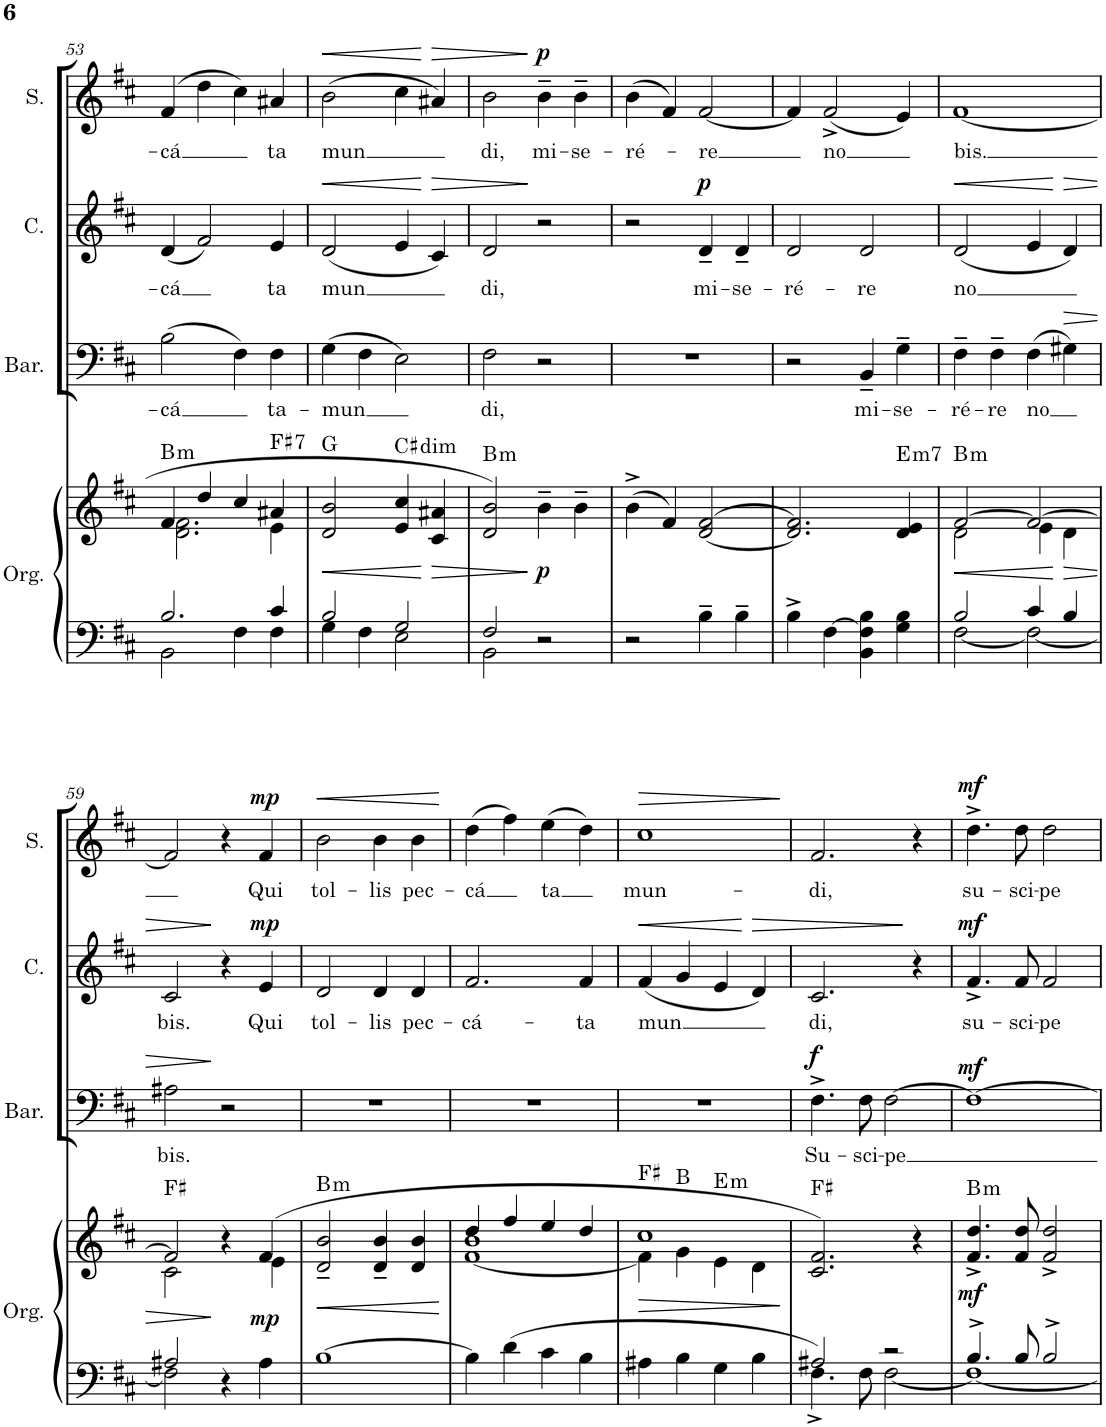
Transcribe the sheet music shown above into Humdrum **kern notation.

**kern	**kern	**dynam	**harte	**kern	**text	**dynam	**kern	**text	**dynam	**kern	**text	**dynam
*part4	*part4	*part4	*part4	*part3	*part3	*part3	*part2	*part2	*part2	*part1	*part1	*part1
*staff5	*staff4	*staff4/5	*	*staff3	*staff3	*staff3	*staff2	*staff2	*staff2	*staff1	*staff1	*staff1
*I"Órgano	*	*	*	*I"Barítono	*	*	*I"Contralto	*	*	*I"Soprano	*	*
*	*	*	*	*I'Bar.	*	*	*I'C.	*	*	*I'S.	*	*
!!LO:PB:g=z
*clefF4	*clefG2	*	*	*clefF4	*	*	*clefG2	*	*	*clefG2	*	*
*k[f#c#]	*k[f#c#]	*	*	*k[f#c#]	*	*	*k[f#c#]	*	*	*k[f#c#]	*	*
*M4/4	*M4/4	*	*	*M4/4	*	*	*M4/4	*	*	*M4/4	*	*
*met(c)	*met(c)	*	*	*met(c)	*	*	*met(c)	*	*	*met(c)	*	*
=53	=53	=53	=53	=53	=53	=53	=53	=53	=53	=53	=53	=53
*^	*^	*	*	*	*	*	*	*	*	*	*	*
!	!	!	!	!	!LO:H:kt=m	!	!LO:LY:b	!	!	!LO:LY:b	!	!	!LO:LY:b	!
2.B/	2BB\	4f#/	2.d\ 2.f#\	.	B:min	(2B\	-cá	.	(4d/	-cá	.	(4f#/	-cá	.
.	.	4dd/	.	.	.	.	.	.	2f#/)	.	.	4dd\	.	.
.	4F#\	4cc#/	.	.	.	4F#\)	.	.	.	.	.	4cc#\)	.	.
!	!	!	!	!	!LO:H:kt=7	!	!LO:LY:b	!	!	!LO:LY:b	!	!	!LO:LY:b	!
4c#/	4F#\	4a#X/	4e\	.	F#:7	4F#\	ta-	.	4e/	ta	.	4a#X/	ta	.
=54	=54	=54	=54	=54	=54	=54	=54	=54	=54	=54	=54	=54	=54	=54
!	!	!	!	!LO:HP:b	!	!	!LO:LY:b	!	!	!LO:LY:b	!LO:HP:b	!	!LO:LY:b	!LO:HP:b
*	*	*v	*v	*	*	*	*	*	*	*	*	*	*	*
2B/	4G\	2d/ 2b/	<	G:maj	(4G\	-mun	.	(2d/	mun	<	(2b\	mun	<
.	4F#\	.	.	.	4F#\	.	.	.	.	.	.	.	.
!	!	!	!	!LO:H:kt=dim	!	!	!	!	!	!	!	!	!
2G/	2E\	4e/ 4cc#/	.	C#:dim	2E\)	.	.	4e/	.	.	4cc#\	.	.
!	!	!	!LO:HP:n=1:b	!	!	!	!	!	!	!LO:HP:n=1:b	!	!	!LO:HP:n=1:b
.	.	4c#/ 4a#X/	[ >	.	.	.	.	4c#/)	.	[ >	4a#X/)	.	[ >
=55	=55	=55	=55	=55	=55	=55	=55	=55	=55	=55	=55	=55	=55
!	!	!	!	!LO:H:kt=m	!	!LO:LY:b	!	!	!LO:LY:b	!	!	!LO:LY:b	!
2F#/	2BB\	2d/ 2b/	.	B:min	2F#\	di,	.	2d/	di,	.	2b\	di,	.
!	!	!	!LO:DY:n=1:b	!	!	!	!	!	!	!	!	!LO:LY:b	!LO:DY:n=1:a
2r	2ryy	4b~\	] p	.	2r	.	.	2r	.	]	4b~\	mi-	] p
!	!	!	!	!	!	!	!	!	!	!	!	!LO:LY:b	!
.	.	4b~\	.	.	.	.	.	.	.	.	4b~\	-se-	.
*v	*v	*	*	*	*	*	*	*	*	*	*	*	*
=56	=56	=56	=56	=56	=56	=56	=56	=56	=56	=56	=56	=56
!	!	!	!	!	!	!	!	!	!	!	!LO:LY:b	!
2r	(4b^\	.	.	1r	.	.	2r	.	.	(4b\	-ré-	.
.	4f#/)	.	.	.	.	.	.	.	.	4f#/)	.	.
!	!	!	!	!	!	!	!	!LO:LY:b	!LO:DY:a	!	!LO:LY:b	!
4B~\	[2d/ [2f#/	.	.	.	.	.	4d~/	-mi-	p	[2f#/	-re	.
!	!	!	!	!	!	!	!	!LO:LY:b	!	!	!	!
4B~\	.	.	.	.	.	.	4d~/	-se-	.	.	.	.
=57	=57	=57	=57	=57	=57	=57	=57	=57	=57	=57	=57	=57
!	!	!	!	!	!	!	!	!LO:LY:b	!	!	!	!
4B^\	2.d/] 2.f#/]	.	.	2r	.	.	2d/	-ré-	.	4f#/]	.	.
!	!	!	!	!	!	!	!	!	!	!	!LO:LY:b	!
[4F#\	.	.	.	.	.	.	.	.	.	(2f#^/	no	.
!	!	!	!	!	!LO:LY:b	!	!	!LO:LY:b	!	!	!	!
4BB\ 4F#\] 4B\	.	.	.	4BB~/	mi-	.	2d/	-re	.	.	.	.
!	!	!	!LO:H:kt=m7	!	!LO:LY:b	!	!	!	!	!	!	!
4G\ 4B\	4d/ 4e/	.	E:min7	4G~\	-se-	.	.	.	.	4e/)	.	.
=58	=58	=58	=58	=58	=58	=58	=58	=58	=58	=58	=58	=58
*^	*	*	*	*	*	*	*	*	*	*	*	*
!	!	!	!LO:HP:b	!LO:H:kt=m	!	!LO:LY:b	!	!	!LO:LY:b	!LO:HP:b	!	!LO:LY:b	!
*	*	*^	*	*	*	*	*	*	*	*	*	*	*
2B/	[2F#\	[2f#/	2d\	<	B:min	4F#~\	-ré-	.	(2d/	no	<	[1f#	bis.	.
!	!	!	!	!	!	!	!LO:LY:b	!	!	!	!	!	!	!
.	.	.	.	.	.	4F#~\	-re	.	.	.	.	.	.	.
!	!	!	!	!	!	!	!LO:LY:b	!	!	!	!	!	!	!
4c#/	2F#\_	2f#/_	4e\	.	.	(4F#\	no	.	4e/	.	.	.	.	.
!	!	!	!	!LO:HP:n=1:b	!	!	!	!LO:HP:b	!	!	!LO:HP:n=1:b	!	!	!
4B/	.	.	4d\	[ >	.	4G#X\)	.	>	4d/)	.	[ >	.	.	.
!!LO:LB:g=z
=59	=59	=59	=59	=59	=59	=59	=59	=59	=59	=59	=59	=59	=59	=59
!	!	!	!	!	!	!	!LO:LY:b	!	!	!LO:LY:b	!	!	!	!
2A#X/	2F#\]	2f#/]	2c#\	.	F#:maj	2A#X\	bis.	.	2c#/	bis.	.	2f#/]	.	.
4r	2ryy	4r	4ryy	]	.	2r	.	]	4r	.	]	4r	.	.
!	!	!	!	!LO:DY:b	!	!	!	!	!	!LO:LY:b	!LO:DY:a	!	!LO:LY:b	!LO:DY:a
4A#\	.	(4f#/	4e\	mp	.	.	.	.	4e/	Qui	mp	4f#/	Qui	mp
*v	*v	*	*	*	*	*	*	*	*	*	*	*	*	*
=60	=60	=60	=60	=60	=60	=60	=60	=60	=60	=60	=60	=60	=60
!	!	!	!LO:HP:b	!LO:H:kt=m	!	!	!	!	!LO:LY:b	!	!	!LO:LY:b	!LO:HP:b
*	*v	*v	*	*	*	*	*	*	*	*	*	*	*
[1B	2d/~ 2b/~	<	B:min	1r	.	.	2d/	tol-	.	2b\	tol-	<
!	!	!	!	!	!	!	!	!LO:LY:b	!	!	!LO:LY:b	!
.	4d/~ 4b/~	.	.	.	.	.	4d/	-lis	.	4b\	-lis	.
!	!	!	!	!	!	!	!	!LO:LY:b	!	!	!LO:LY:b	!
.	4d/ 4b/	.	.	.	.	.	4d/	pec-	.	4b\	pec-	.
.	.	[	.	.	.	.	.	.	.	.	.	[
=61	=61	=61	=61	=61	=61	=61	=61	=61	=61	=61	=61	=61
*	*^	*	*	*	*	*	*	*	*	*	*	*
!	!	!	!	!	!	!	!	!	!LO:LY:b	!	!	!LO:LY:b	!
4B\]	4dd/	[1f# 1b	.	.	1r	.	.	2.f#/	-cá-	.	(4dd\	-cá	.
4d\	4ff#/	.	.	.	.	.	.	.	.	.	4ff#\)	.	.
!	!	!	!	!	!	!	!	!	!	!	!	!LO:LY:b	!
4c#\	4ee/	.	.	.	.	.	.	.	.	.	(4ee\	ta	.
!	!	!	!	!	!	!	!	!	!LO:LY:b	!	!	!	!
4B\	4dd/	.	.	.	.	.	.	4f#/	-ta	.	4dd\)	.	.
=62	=62	=62	=62	=62	=62	=62	=62	=62	=62	=62	=62	=62	=62
!	!	!	!LO:HP:b	!	!	!	!	!	!LO:LY:b	!LO:HP:b	!	!LO:LY:b	!LO:HP:b
4A#X\	1cc#	4f#\]	>	F#:maj	1r	.	.	(4f#/	mun	<	1cc#	mun-	>
4B\	.	4g\	.	B:maj	.	.	.	4g/	.	.	.	.	.
!	!	!	!	!LO:H:kt=m	!	!	!	!	!	!	!	!	!
4G\	.	4e\	.	E:min	.	.	.	4e/	.	.	.	.	.
!	!	!	!	!	!	!	!	!	!	!LO:HP:n=1:b	!	!	!
4B\	.	4d\	.	.	.	.	.	4d/)	.	[ >	.	.	.
*	*v	*v	*	*	*	*	*	*	*	*	*	*	*
.	.	]	.	.	.	.	.	.	.	.	.	]
=63	=63	=63	=63	=63	=63	=63	=63	=63	=63	=63	=63	=63
*^	*	*	*	*	*	*	*	*	*	*	*	*
!	!	!	!	!	!	!LO:LY:b	!LO:DY:a	!	!LO:LY:b	!	!	!LO:LY:b	!
2A#X/	4.F#^\	2.c#/ 2.f#/)	.	F#:maj	4.F#^\	Su-	f	2.c#/	di,	.	2.f#/	-di,	.
!	!	!	!	!	!	!LO:LY:b	!	!	!	!	!	!	!
.	8F#\	.	.	.	8F#\	-sci-	.	.	.	.	.	.	.
!	!	!	!	!	!	!LO:LY:b	!	!	!	!	!	!	!
2r	[2F#\	.	.	.	[2F#\	-pe	.	.	.	.	.	.	.
.	.	4r	.	.	.	.	.	4r	.	]	4r	.	.
=64	=64	=64	=64	=64	=64	=64	=64	=64	=64	=64	=64	=64	=64
!	!	!	!LO:DY:b	!LO:H:kt=m	!	!	!LO:DY:a	!	!LO:LY:b	!LO:DY:a	!	!LO:LY:b	!LO:DY:a
4.B^/	1F#_	4.f#/^ 4.dd/^	mf	B:min	1F#_	.	mf	4.f#^/	su-	mf	4.dd^\	su-	mf
!	!	!	!	!	!	!	!	!	!LO:LY:b	!	!	!LO:LY:b	!
8B/	.	8f#/ 8dd/	.	.	.	.	.	8f#/	-sci-	.	8dd\	-sci-	.
!	!	!	!	!	!	!	!	!	!LO:LY:b	!	!	!LO:LY:b	!
2B^/	.	2f#/^ 2dd/^	.	.	.	.	.	2f#/	-pe	.	2dd\	-pe	.
*v	*v	*	*	*	*	*	*	*	*	*	*	*	*
=	=	=	=	=	=	=	=	=	=	=	=	=
*-	*-	*-	*-	*-	*-	*-	*-	*-	*-	*-	*-	*-
